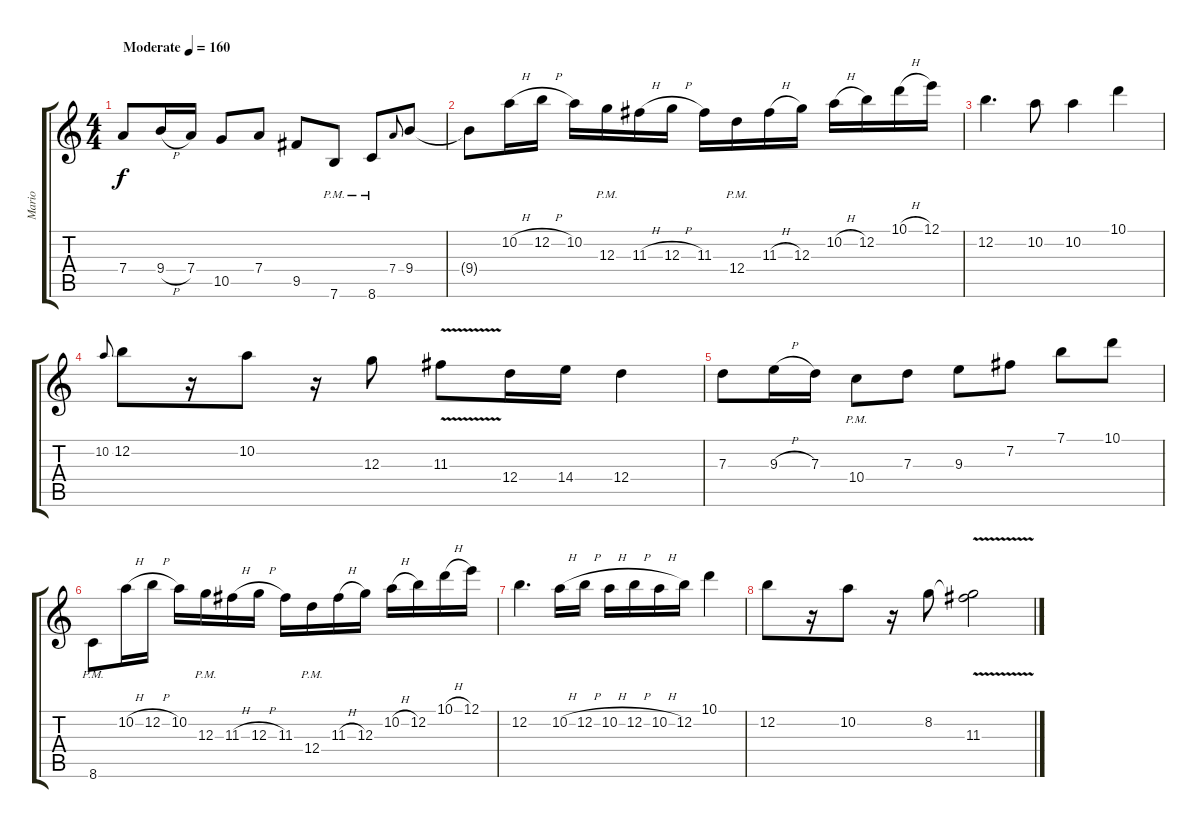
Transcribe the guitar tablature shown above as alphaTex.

\track ("Mario" "Mario") {instrument distortionguitar}
\staff {score tabs}
\tuning (E4 B3 G3 D3 A2 E2) {hide}
\ts (4 4)
\tempo (160 "Moderate")
\clef g2
\ks c
7.4.8{dy f instrument distortionguitar} 9.4{h}.16 7.4.16 10.5.8 7.4.8 9.5.8 7.6{pm}.8 8.6{pm}.8 7.4.8{gr onbeat} 9.4.8 |
9.4{t}.8 10.2{h}.16 12.2{h}.16 10.2.16 12.3{pm}.16 11.3{h}.16 12.3{h}.16 11.3.16 12.4{pm}.16 11.3{h}.16 12.3.16 10.2{h}.16 12.2.16 10.1{h}.16 12.1.16 |
12.2.4{d} 10.2.8 10.2.4 10.1.4 |
10.2.8{gr onbeat} 12.2.8 r.16 10.2.8 r.16 12.3.8 11.3{v}.8 12.4.16 14.4.16 12.4.4 |
7.3.8 9.3{h}.16 7.3.16 10.4{pm}.8 7.3.8 9.3.8 7.2.8 7.1.8 10.1.8 |
8.6{pm}.8 10.2{h}.16 12.2{h}.16 10.2.16 12.3{pm}.16 11.3{h}.16 12.3{h}.16 11.3.16 12.4{pm}.16 11.3{h}.16 12.3.16 10.2{h}.16 12.2.16 10.1{h}.16 12.1.16 |
12.2.4{d} 10.2{h}.16 12.2{h}.16 10.2{h}.16 12.2{h}.16 10.2{h}.16 12.2.16 10.1.4 |
12.2.8 r.16 10.2.8 r.16 8.2.8 (8.2{t} 11.3{v}).2
